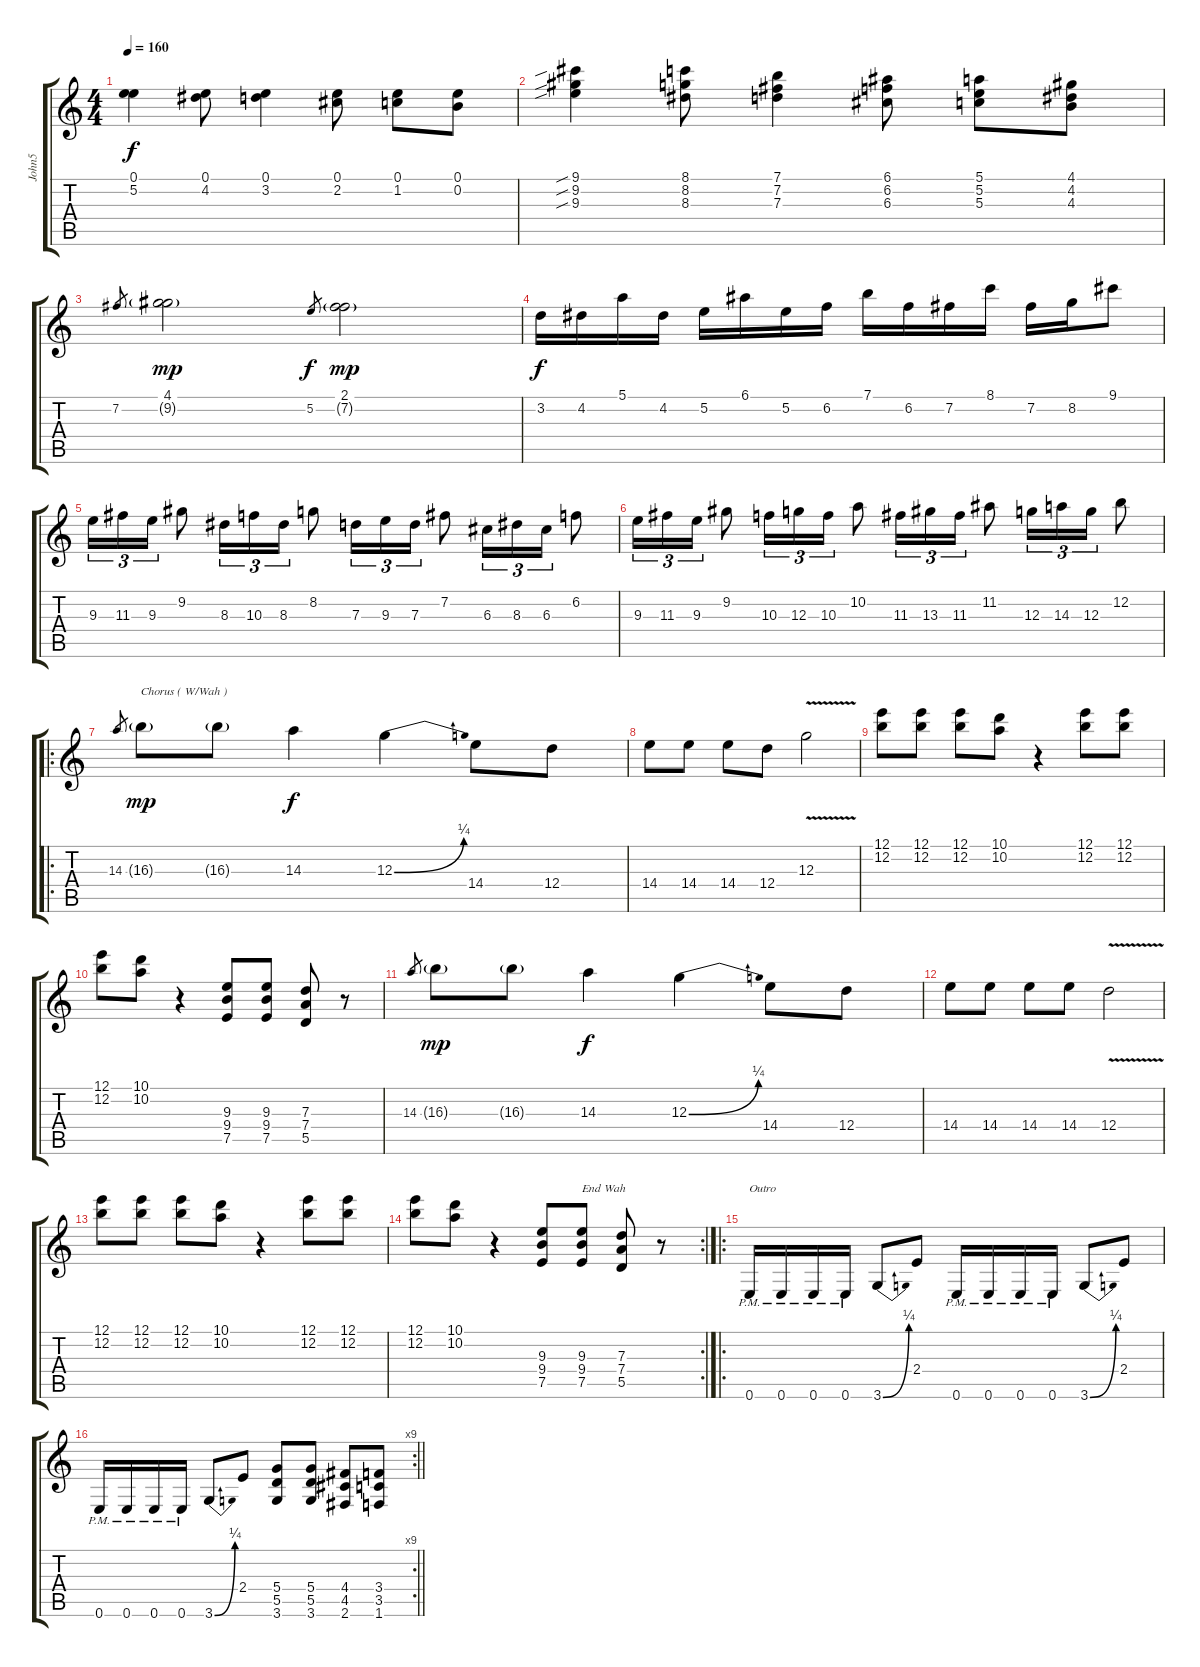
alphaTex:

\track ("John5" "John5") {instrument distortionguitar}
\staff {score tabs}
\tuning (E4 B3 G3 D3 A2 E2) {hide}
\ts (4 4)
\tempo 160
\clef g2
\ks c
(0.1 5.2).4{dy f} (0.1 4.2).8 (0.1 3.2).4 (0.1 2.2).8 (0.1 1.2).8 (0.1 0.2).8 |
(9.1{sib} 9.2{sib} 9.3{sib}).4 (8.1 8.2 8.3).8 (7.1 7.2 7.3).4 (6.1 6.2 6.3).8 (5.1 5.2 5.3).8 (4.1 4.2 4.3).8 |
7.2.8{gr} (4.1 9.2{g}).2{dy mp} 5.2.8{gr dy f} (2.1 7.2{g}).2{dy mp} |
3.2.16{dy f} 4.2.16 5.1.16 4.2.16 5.2.16 6.1.16 5.2.16 6.2.16 7.1.16 6.2.16 7.2.16 8.1.16 7.2.16 8.2.16 9.1.8 |
9.3.16{tu (3 2)} 11.3.16{tu (3 2)} 9.3.16{tu (3 2)} 9.2.8 8.3.16{tu (3 2)} 10.3.16{tu (3 2)} 8.3.16{tu (3 2)} 8.2.8 7.3.16{tu (3 2)} 9.3.16{tu (3 2)} 7.3.16{tu (3 2)} 7.2.8 6.3.16{tu (3 2)} 8.3.16{tu (3 2)} 6.3.16{tu (3 2)} 6.2.8 |
9.3.16{tu (3 2)} 11.3.16{tu (3 2)} 9.3.16{tu (3 2)} 9.2.8 10.3.16{tu (3 2)} 12.3.16{tu (3 2)} 10.3.16{tu (3 2)} 10.2.8 11.3.16{tu (3 2)} 13.3.16{tu (3 2)} 11.3.16{tu (3 2)} 11.2.8 12.3.16{tu (3 2)} 14.3.16{tu (3 2)} 12.3.16{tu (3 2)} 12.2.8 |
\ro
14.3.8{gr} 16.3{g}.8{txt "Chorus ( W/Wah )" dy mp} 16.3{g}.8 14.3.4{dy f} 12.3{be (bend 0 0 60 1)}.4 14.4.8 12.4.8 |
14.4.8 14.4.8 14.4.8 12.4.8 12.3{v}.2 |
(12.1 12.2).8 (12.1 12.2).8 (12.1 12.2).8 (10.1 10.2).8 r.4 (12.1 12.2).8 (12.1 12.2).8 |
(12.1 12.2).8 (10.1 10.2).8 r.4 (9.3 9.4 7.5).8 (9.3 9.4 7.5).8 (7.3 7.4 5.5).8 r.8 |
14.3.8{gr} 16.3{g}.8{dy mp} 16.3{g}.8 14.3.4{dy f} 12.3{be (bend 0 0 60 1)}.4 14.4.8 12.4.8 |
14.4.8 14.4.8 14.4.8 14.4.8 12.4{v}.2 |
(12.1 12.2).8 (12.1 12.2).8 (12.1 12.2).8 (10.1 10.2).8 r.4 (12.1 12.2).8 (12.1 12.2).8 |
\rc 2
(12.1 12.2).8 (10.1 10.2).8 r.4 (9.3 9.4 7.5).8 (9.3 9.4 7.5).8{txt "End Wah"} (7.3 7.4 5.5).8 r.8 |
\ro
0.6{pm}.16{txt "Outro"} 0.6{pm}.16 0.6{pm}.16 0.6{pm}.16 3.6{be (bend 0 0 60 1)}.8 2.4.8 0.6{pm}.16 0.6{pm}.16 0.6{pm}.16 0.6{pm}.16 3.6{be (bend 0 0 60 1)}.8 2.4.8 |
\rc 9
\barLineRight lightlight
0.6{pm}.16 0.6{pm}.16 0.6{pm}.16 0.6{pm}.16 3.6{be (bend 0 0 60 1)}.8 2.4.8 (5.4 5.5 3.6).8 (5.4 5.5 3.6).8 (4.4 4.5 2.6).8 (3.4 3.5 1.6).8
